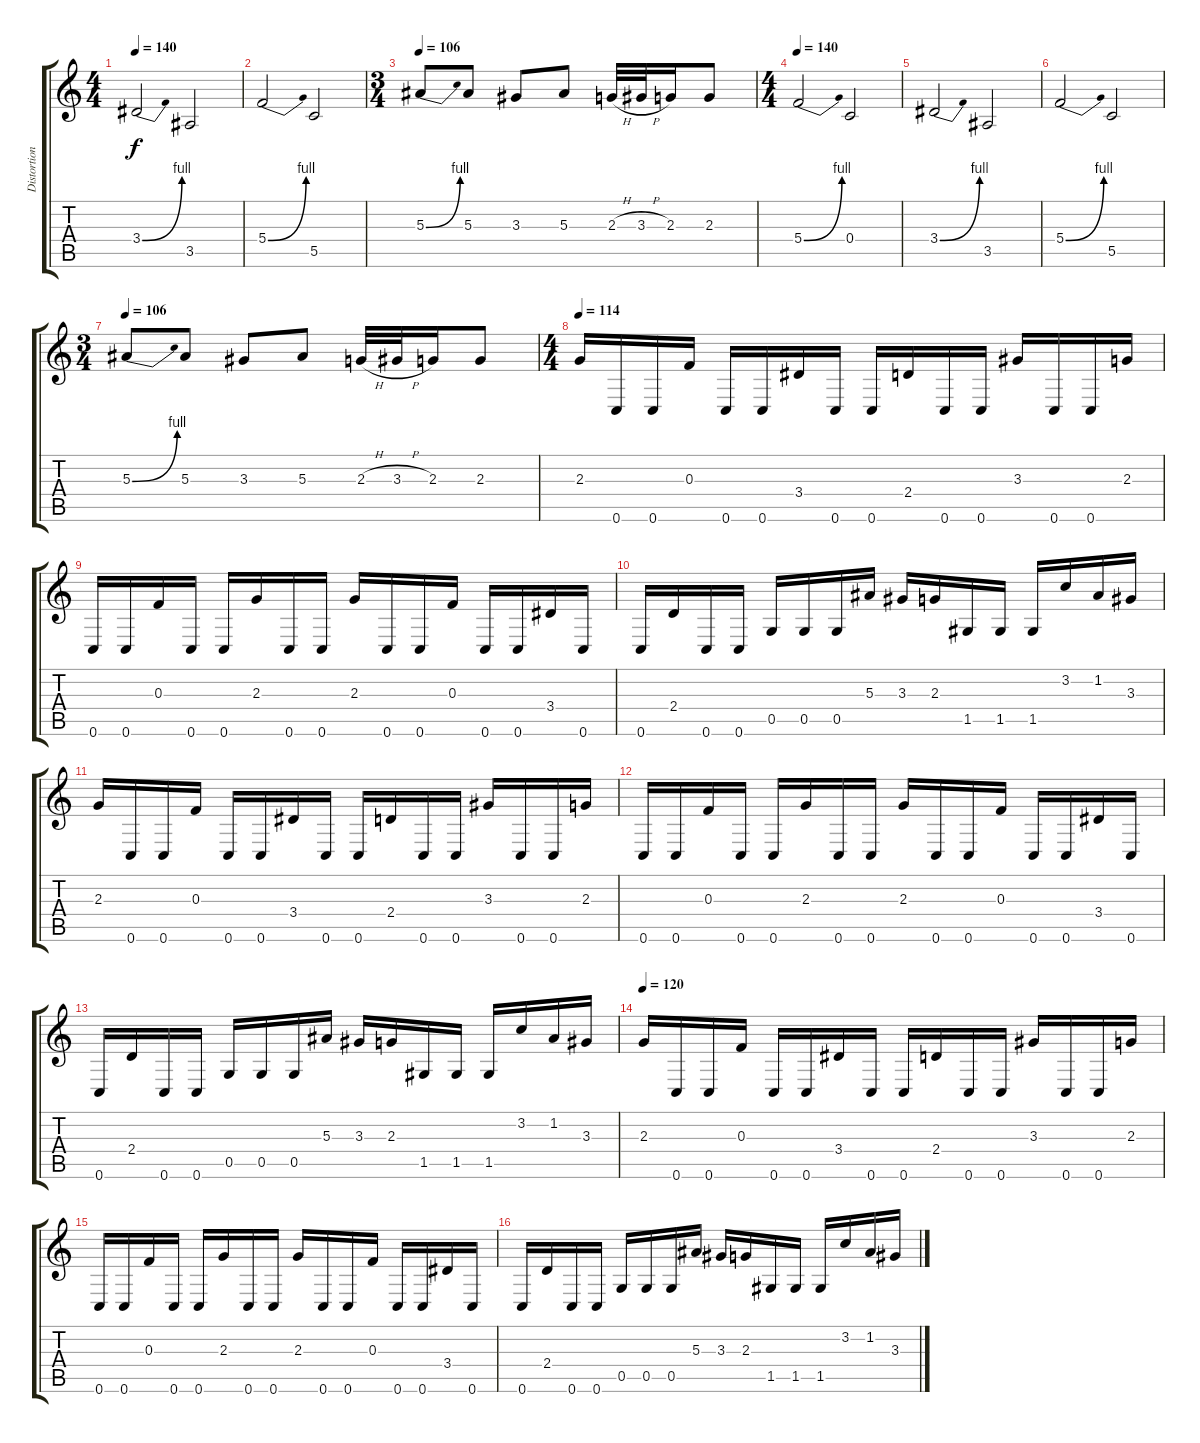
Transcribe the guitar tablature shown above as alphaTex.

\track ("Distortion Guitar 2" "Distortion") {instrument distortionguitar}
\staff {score tabs}
\tuning (D4 A3 F3 C3 G2 C2) {hide}
\ts (4 4)
\tempo 140
\clef g2
\ks c
3.4{be (bend 0 0 60 4)}.2{dy f} 3.5.2 |
5.4{be (bend 0 0 60 4)}.2 5.5.2 |
\ts (3 4)
\tempo 106
5.3{be (bend 0 0 60 4)}.8 5.3.8 3.3.8 5.3.8 2.3{h}.32 3.3{h}.32 2.3.16 2.3.8 |
\ts (4 4)
\tempo 140
5.4{be (bend 0 0 60 4)}.2 0.4.2 |
3.4{be (bend 0 0 60 4)}.2 3.5.2 |
5.4{be (bend 0 0 60 4)}.2 5.5.2 |
\ts (3 4)
\tempo 106
5.3{be (bend 0 0 60 4)}.8 5.3.8 3.3.8 5.3.8 2.3{h}.32 3.3{h}.32 2.3.16 2.3.8 |
\ts (4 4)
\tempo 114
2.3.16 0.6.16 0.6.16 0.3.16 0.6.16 0.6.16 3.4.16 0.6.16 0.6.16 2.4.16 0.6.16 0.6.16 3.3.16 0.6.16 0.6.16 2.3.16 |
0.6.16 0.6.16 0.3.16 0.6.16 0.6.16 2.3.16 0.6.16 0.6.16 2.3.16 0.6.16 0.6.16 0.3.16 0.6.16 0.6.16 3.4.16 0.6.16 |
0.6.16 2.4.16 0.6.16 0.6.16 0.5.16 0.5.16 0.5.16 5.3.16 3.3.16 2.3.16 1.5.16 1.5.16 1.5.16 3.2.16 1.2.16 3.3.16 |
2.3.16 0.6.16 0.6.16 0.3.16 0.6.16 0.6.16 3.4.16 0.6.16 0.6.16 2.4.16 0.6.16 0.6.16 3.3.16 0.6.16 0.6.16 2.3.16 |
0.6.16 0.6.16 0.3.16 0.6.16 0.6.16 2.3.16 0.6.16 0.6.16 2.3.16 0.6.16 0.6.16 0.3.16 0.6.16 0.6.16 3.4.16 0.6.16 |
0.6.16 2.4.16 0.6.16 0.6.16 0.5.16 0.5.16 0.5.16 5.3.16 3.3.16 2.3.16 1.5.16 1.5.16 1.5.16 3.2.16 1.2.16 3.3.16 |
\tempo 120
2.3.16 0.6.16 0.6.16 0.3.16 0.6.16 0.6.16 3.4.16 0.6.16 0.6.16 2.4.16 0.6.16 0.6.16 3.3.16 0.6.16 0.6.16 2.3.16 |
0.6.16 0.6.16 0.3.16 0.6.16 0.6.16 2.3.16 0.6.16 0.6.16 2.3.16 0.6.16 0.6.16 0.3.16 0.6.16 0.6.16 3.4.16 0.6.16 |
0.6.16 2.4.16 0.6.16 0.6.16 0.5.16 0.5.16 0.5.16 5.3.16 3.3.16 2.3.16 1.5.16 1.5.16 1.5.16 3.2.16 1.2.16 3.3.16
